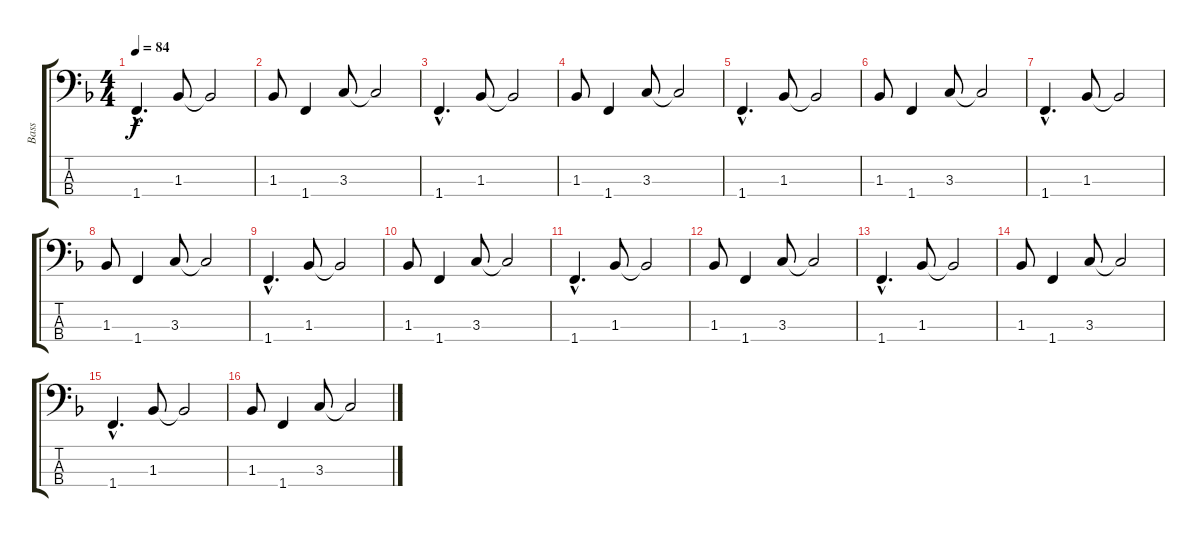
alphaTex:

\track ("Bass" "Bass") {instrument electricbassfinger}
\staff {score tabs}
\tuning (G2 D2 A1 E1) {hide}
\ts (4 4)
\tempo 84
\clef f4
\ks f
1.4{hac}.4{d dy f} 1.3.8 1.3{t}.2 |
1.3.8 1.4.4 3.3.8 3.3{t}.2 |
1.4{hac}.4{d} 1.3.8 1.3{t}.2 |
1.3.8 1.4.4 3.3.8 3.3{t}.2 |
1.4{hac}.4{d} 1.3.8 1.3{t}.2 |
1.3.8 1.4.4 3.3.8 3.3{t}.2 |
1.4{hac}.4{d volume 10} 1.3.8 1.3{t}.2 |
1.3.8 1.4.4 3.3.8 3.3{t}.2 |
1.4{hac}.4{d volume 9} 1.3.8 1.3{t}.2 |
1.3.8 1.4.4 3.3.8 3.3{t}.2 |
1.4{hac}.4{d volume 8} 1.3.8 1.3{t}.2 |
1.3.8{volume 7} 1.4.4 3.3.8 3.3{t}.2 |
1.4{hac}.4{d volume 6} 1.3.8 1.3{t}.2 |
1.3.8{volume 5} 1.4.4 3.3.8 3.3{t}.2 |
1.4{hac}.4{d volume 4} 1.3.8 1.3{t}.2 |
1.3.8{volume 3} 1.4.4 3.3.8 3.3{t}.2
